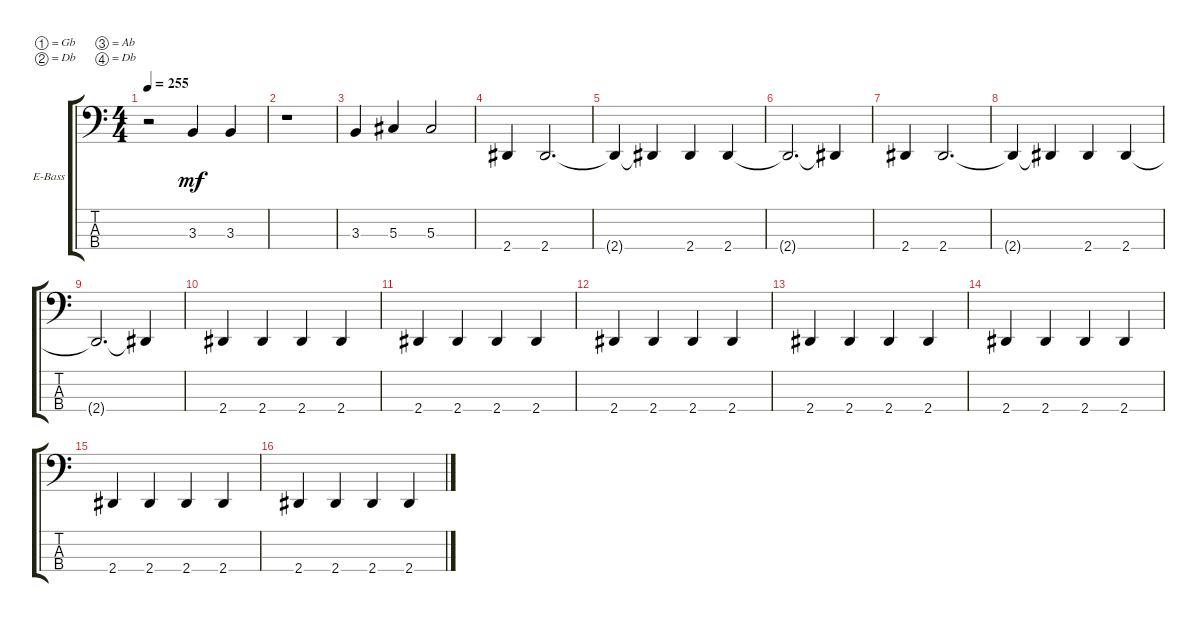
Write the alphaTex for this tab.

\bracketExtendMode groupsimilarinstruments
\firstSystemTrackNameOrientation horizontal
\otherSystemsTrackNameOrientation horizontal
\track ("Bass" "E-Bass") {instrument electricbassfinger}
\staff {score tabs}
\tuning (Gb2 Db2 Ab1 Db1)
\ts (4 4)
\tempo 255
\clef f4
\ks c
r.2{dy mf} 3.3.4 3.3.4 |
r.1 |
3.3.4 5.3.4 5.3.2 |
2.4.4 2.4.2{d} |
2.4{t}.4 2.4{t}.4 2.4.4 2.4.4 |
2.4{t}.2{d} 2.4{t}.4 |
2.4.4 2.4.2{d} |
2.4{t}.4 2.4{t}.4 2.4.4 2.4.4 |
2.4{t}.2{d} 2.4{t}.4 |
2.4.4 2.4.4 2.4.4 2.4.4 |
2.4.4 2.4.4 2.4.4 2.4.4 |
2.4.4 2.4.4 2.4.4 2.4.4 |
2.4.4 2.4.4 2.4.4 2.4.4 |
2.4.4 2.4.4 2.4.4 2.4.4 |
2.4.4 2.4.4 2.4.4 2.4.4 |
2.4.4 2.4.4 2.4.4 2.4.4
